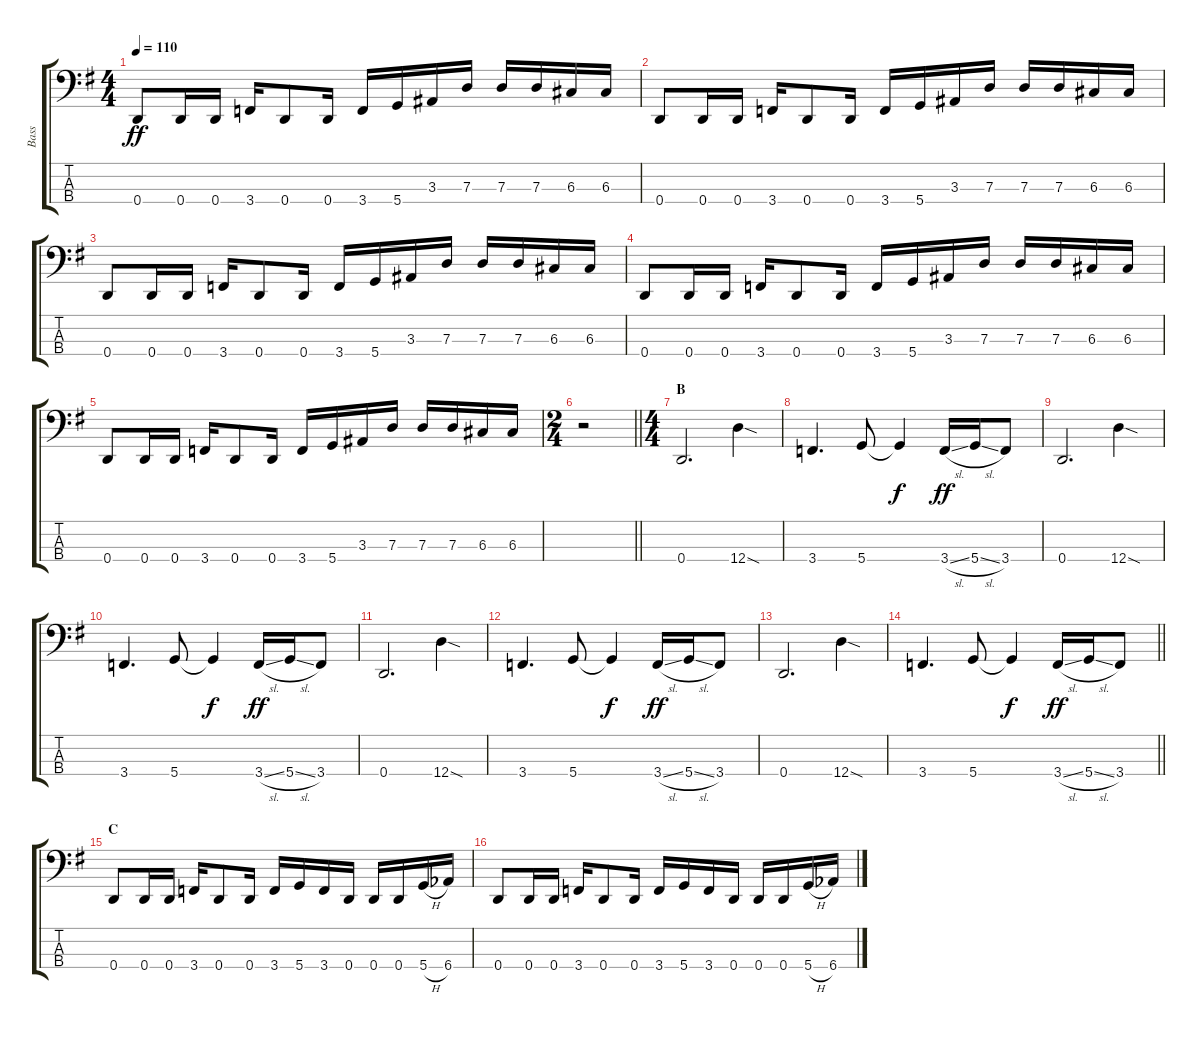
\track ("Bass" "Bass") {instrument electricbasspick}
\staff {score tabs}
\tuning (F2 C2 G1 D1) {hide}
\ts (4 4)
\tempo 110
\clef f4
\ks g
0.4.8{dy ff} 0.4.16 0.4.16 3.4.16 0.4.8 0.4.16 3.4.16 5.4.16 3.3.16 7.3.16 7.3.16 7.3.16 6.3.16 6.3.16 |
0.4.8 0.4.16 0.4.16 3.4.16 0.4.8 0.4.16 3.4.16 5.4.16 3.3.16 7.3.16 7.3.16 7.3.16 6.3.16 6.3.16 |
0.4.8 0.4.16 0.4.16 3.4.16 0.4.8 0.4.16 3.4.16 5.4.16 3.3.16 7.3.16 7.3.16 7.3.16 6.3.16 6.3.16 |
0.4.8 0.4.16 0.4.16 3.4.16 0.4.8 0.4.16 3.4.16 5.4.16 3.3.16 7.3.16 7.3.16 7.3.16 6.3.16 6.3.16 |
0.4.8 0.4.16 0.4.16 3.4.16 0.4.8 0.4.16 3.4.16 5.4.16 3.3.16 7.3.16 7.3.16 7.3.16 6.3.16 6.3.16 |
\ts (2 4)
\barLineRight lightlight
r.2 |
\ts (4 4)
\section ("" "B")
0.4.2{d} 12.4{sod}.4 |
3.4.4{d} 5.4.8 5.4{t}.4{dy f} 3.4{sl}.16{dy ff} 5.4{sl}.16 3.4.8 |
0.4.2{d} 12.4{sod}.4 |
3.4.4{d} 5.4.8 5.4{t}.4{dy f} 3.4{sl}.16{dy ff} 5.4{sl}.16 3.4.8 |
0.4.2{d} 12.4{sod}.4 |
3.4.4{d} 5.4.8 5.4{t}.4{dy f} 3.4{sl}.16{dy ff} 5.4{sl}.16 3.4.8 |
0.4.2{d} 12.4{sod}.4 |
\barLineRight lightlight
3.4.4{d} 5.4.8 5.4{t}.4{dy f} 3.4{sl}.16{dy ff} 5.4{sl}.16 3.4.8 |
\section ("" "C")
0.4.8 0.4.16 0.4.16 3.4.16 0.4.8 0.4.16 3.4.16 5.4.16 3.4.16 0.4.16 0.4.16 0.4.16 5.4{h}.16 6.4{acc b}.16 |
0.4.8 0.4.16 0.4.16 3.4.16 0.4.8 0.4.16 3.4.16 5.4.16 3.4.16 0.4.16 0.4.16 0.4.16 5.4{h}.16 6.4{acc b}.16
